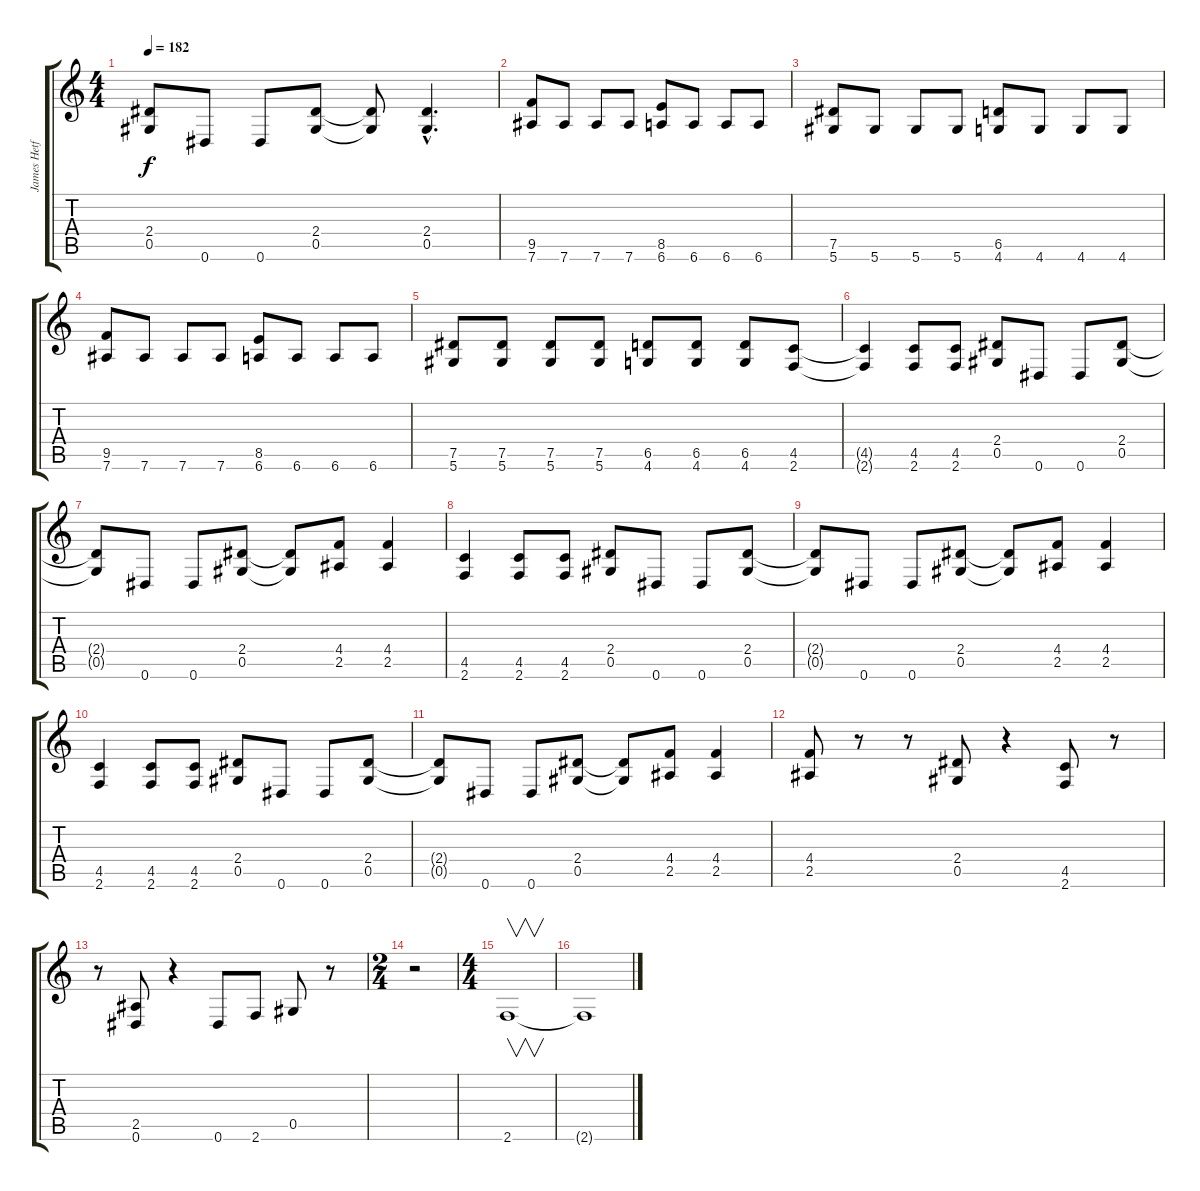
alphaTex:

\track ("James Hetfield (Ov. Gtr)" "James Hetf") {instrument overdrivenguitar}
\staff {score tabs}
\tuning (Eb4 Bb3 Gb3 Db3 Ab2 Eb2) {hide}
\ts (4 4)
\tempo 182
\clef g2
\ks c
(2.4{t} 0.5{t}).8{dy f} 0.6.8 0.6.8 (2.4 0.5).8 (2.4{t} 0.5{t}).8 (2.4{hac} 0.5{hac}).4{d} |
(9.5 7.6).8 7.6.8 7.6.8 7.6.8 (8.5 6.6).8 6.6.8 6.6.8 6.6.8 |
(7.5 5.6).8 5.6.8 5.6.8 5.6.8 (6.5 4.6).8 4.6.8 4.6.8 4.6.8 |
(9.5 7.6).8 7.6.8 7.6.8 7.6.8 (8.5 6.6).8 6.6.8 6.6.8 6.6.8 |
(7.5 5.6).8 (7.5 5.6).8 (7.5 5.6).8 (7.5 5.6).8 (6.5 4.6).8 (6.5 4.6).8 (6.5 4.6).8 (4.5 2.6).8 |
(4.5{t} 2.6{t}).4 (4.5 2.6).8 (4.5 2.6).8 (2.4 0.5).8 0.6.8 0.6.8 (2.4 0.5).8 |
(2.4{t} 0.5{t}).8 0.6.8 0.6.8 (2.4 0.5).8 (2.4{t} 0.5{t}).8 (4.4 2.5).8 (4.4 2.5).4 |
(4.5 2.6).4 (4.5 2.6).8 (4.5 2.6).8 (2.4 0.5).8 0.6.8 0.6.8 (2.4 0.5).8 |
(2.4{t} 0.5{t}).8 0.6.8 0.6.8 (2.4 0.5).8 (2.4{t} 0.5{t}).8 (4.4 2.5).8 (4.4 2.5).4 |
(4.5 2.6).4 (4.5 2.6).8 (4.5 2.6).8 (2.4 0.5).8 0.6.8 0.6.8 (2.4 0.5).8 |
(2.4{t} 0.5{t}).8 0.6.8 0.6.8 (2.4 0.5).8 (2.4{t} 0.5{t}).8 (4.4 2.5).8 (4.4 2.5).4 |
(4.4 2.5).8 r.8 r.8 (2.4 0.5).8 r.4 (4.5 2.6).8 r.8 |
r.8 (2.5 0.6).8 r.4 0.6.8 2.6.8 0.5.8 r.8 |
\ts (2 4)
r.2 |
\ts (4 4)
2.6.1{v} |
2.6{t}.1
